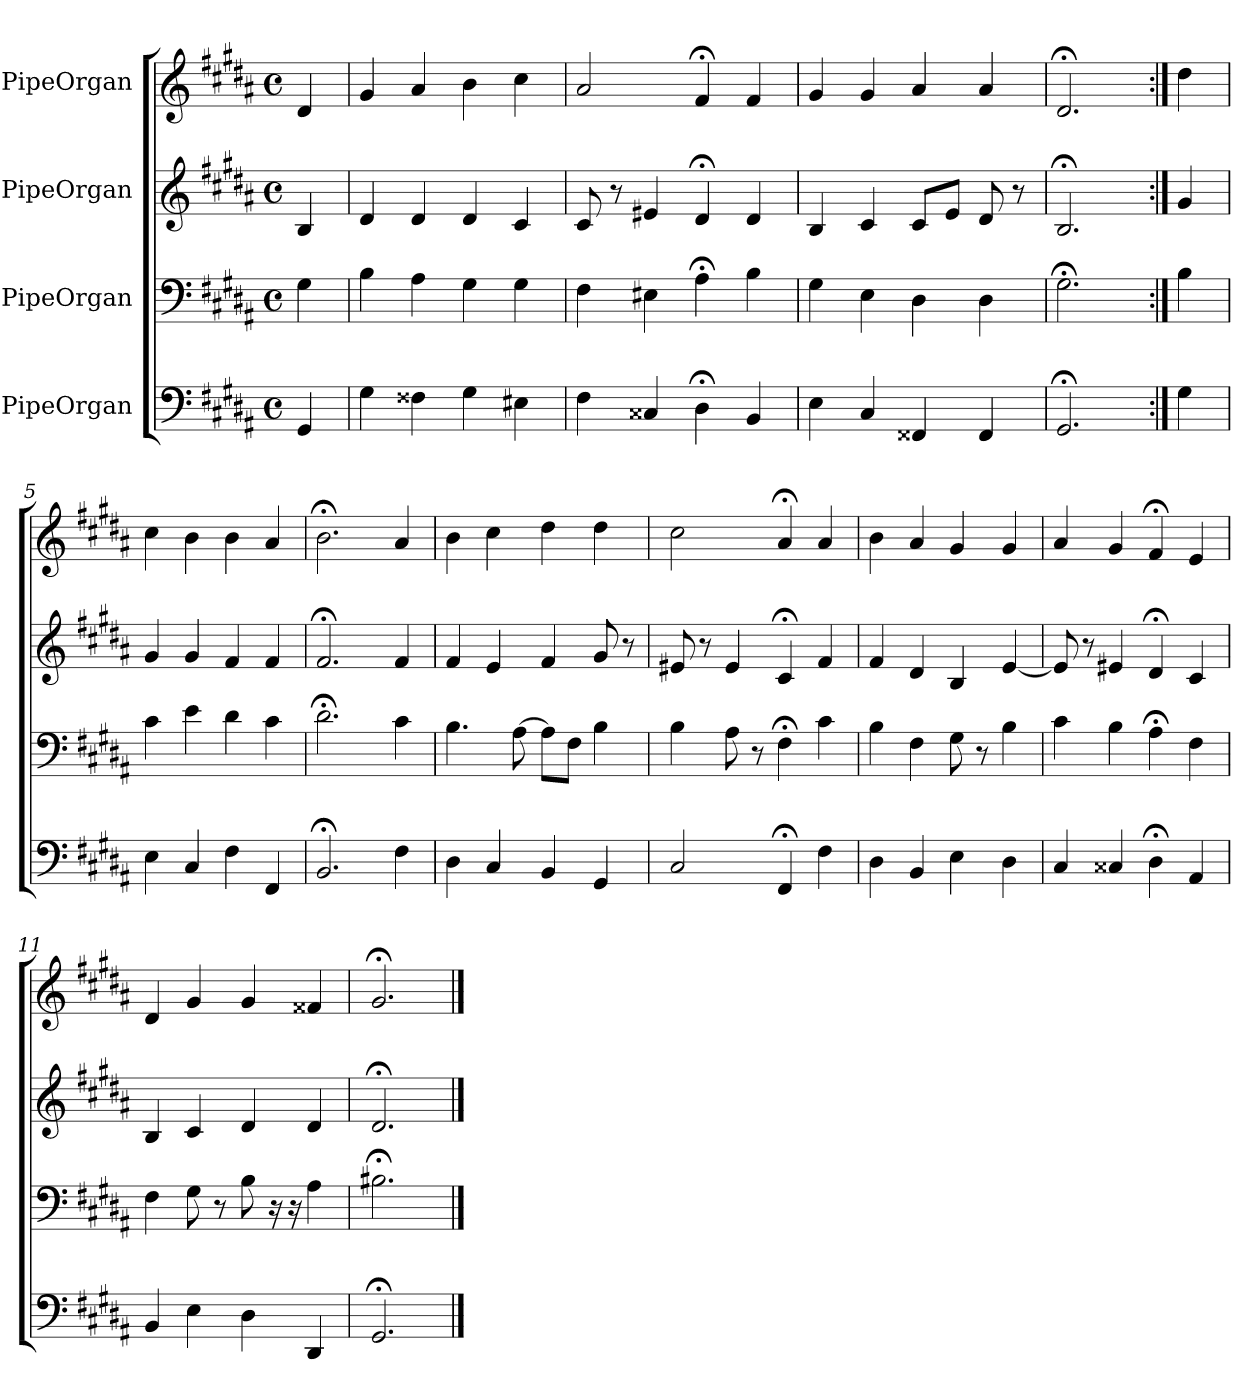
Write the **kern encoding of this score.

**kern	**kern	**kern	**kern
*part4	*part3	*part2	*part1
*staff4	*staff3	*staff2	*staff1
*I"PipeOrgan	*I"PipeOrgan	*I"PipeOrgan	*I"PipeOrgan
*clefF4	*clefF4	*clefG2	*clefG2
*k[f#c#g#d#a#]	*k[f#c#g#d#a#]	*k[f#c#g#d#a#]	*k[f#c#g#d#a#]
*g#:	*g#:	*g#:	*g#:
*M4/4	*M4/4	*M4/4	*M4/4
*met(c)	*met(c)	*met(c)	*met(c)
*MM60	*MM60	*MM60	*MM60
=	=	=	=
4GG#	4G#	4B	4d#
=1	=1	=1	=1
4G#	4B	4d#	4g#
4F##X	4A#	4d#	4a#
4G#	4G#	4d#	4b
4E#X	4G#	4c#	4cc#
=2	=2	=2	=2
4F#	4F#	8c#	2a#
.	.	8r	.
4C##X	4E#X	4e#X	.
4D#;<	4A#;<	4d#;<	4f#;<
4BB	4B	4d#	4f#
=3	=3	=3	=3
4E	4G#	4B	4g#
4C#	4E	4c#	4g#
4FF##X	4D#	8c#/L	4a#
.	.	8e/J	.
4FF##	4D#	8d#	4a#
.	.	8r	.
=4	=4	=4	=4
2.GG#;<	2.G#;<	2.B;<	2.d#;<
=:|!	=:|!	=:|!	=:|!
4G#	4B	4g#	4dd#
=5	=5	=5	=5
4E	4c#	4g#	4cc#
4C#	4e	4g#	4b
4F#	4d#	4f#	4b
4FF#	4c#	4f#	4a#
=6	=6	=6	=6
2.BB;<	2.d#;<	2.f#;<	2.b;<
4F#	4c#	4f#	4a#
=7	=7	=7	=7
4D#	4.B	4f#	4b
4C#	.	4e	4cc#
.	[8A#	.	.
4BB	8A#\L]	4f#	4dd#
.	8F#\J	.	.
4GG#	4B	8g#	4dd#
.	.	8r	.
=8	=8	=8	=8
2C#	4B	8e#X	2cc#
.	.	8r	.
.	8A#	4e#	.
.	8r	.	.
4FF#;<	4F#;<	4c#;<	4a#;<
4F#	4c#	4f#	4a#
=9	=9	=9	=9
4D#	4B	4f#	4b
4BB	4F#	4d#	4a#
4E	8G#	4B	4g#
.	8r	.	.
4D#	4B	[4e	4g#
=10	=10	=10	=10
4C#	4c#	8e]	4a#
.	.	8r	.
4C##X	4B	4e#X	4g#
4D#;<	4A#;<	4d#;<	4f#;<
4AA#	4F#	4c#	4e
=11	=11	=11	=11
4BB	4F#	4B	4d#
4E	8G#	4c#	4g#
.	8r	.	.
4D#	8B	4d#	4g#
.	16r	.	.
.	16r	.	.
4DD#	4A#	4d#	4f##X
=12	=12	=12	=12
2.GG#;<	2.B#X;<	2.d#;<	2.g#;<
==	==	==	==
*-	*-	*-	*-
